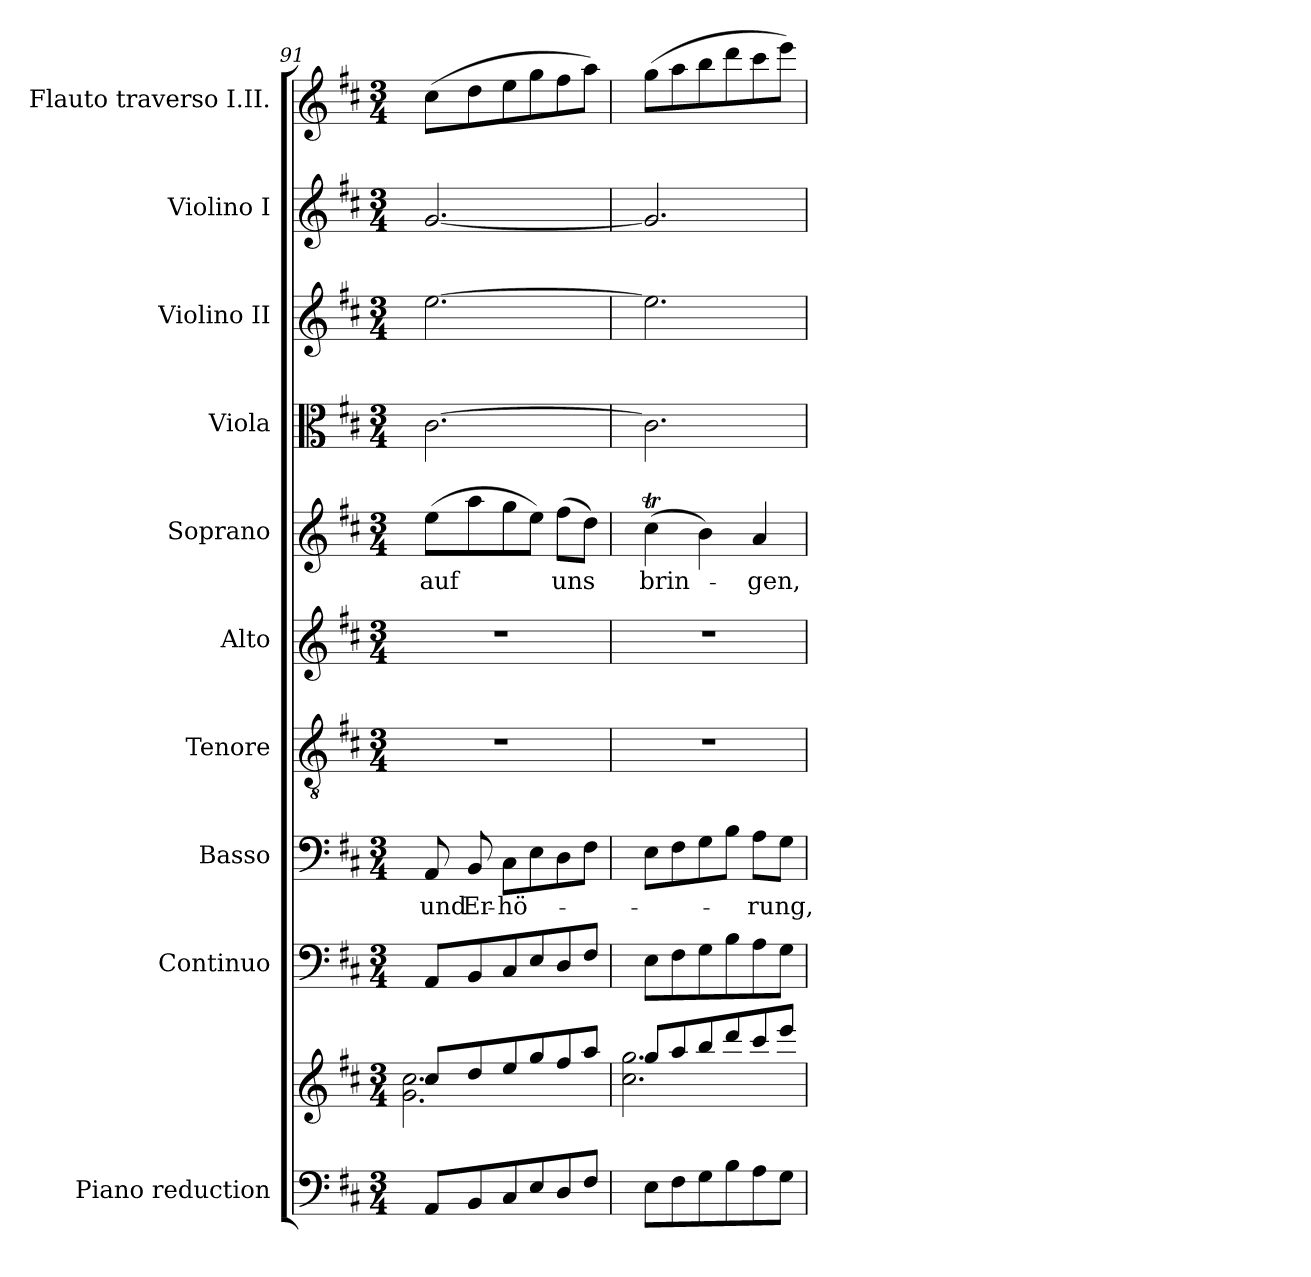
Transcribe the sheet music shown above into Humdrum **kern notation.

**kern	**kern	**kern	**kern	**text	**kern	**kern	**kern	**text	**kern	**kern	**kern	**kern
*part10	*part10	*part9	*part8	*part8	*part7	*part6	*part5	*part5	*part4	*part3	*part2	*part1
*staff11	*staff10	*staff9	*staff8	*staff8	*staff7	*staff6	*staff5	*staff5	*staff4	*staff3	*staff2	*staff1
*I"Piano reduction	*	*I"Continuo	*I"Basso	*	*I"Tenore	*I"Alto	*I"Soprano	*	*I"Viola	*I"Violino II	*I"Violino I	*I"Flauto traverso I.II.
*I'Pno	*	*	*	*	*	*	*	*	*I'Vla	*I'Vln	*I'Vln	*I'Fl
*clefF4	*clefG2	*clefF4	*clefF4	*	*clefGv2	*clefG2	*clefG2	*	*clefC3	*clefG2	*clefG2	*clefG2
*k[f#c#]	*k[f#c#]	*k[f#c#]	*k[f#c#]	*	*k[f#c#]	*k[f#c#]	*k[f#c#]	*	*k[f#c#]	*k[f#c#]	*k[f#c#]	*k[f#c#]
*M3/4	*M3/4	*M3/4	*M3/4	*	*M3/4	*M3/4	*M3/4	*	*M3/4	*M3/4	*M3/4	*M3/4
=91	=91	=91	=91	=91	=91	=91	=91	=91	=91	=91	=91	=91
*	*^	*	*	*	*	*	*	*	*	*	*	*
!	!	!	!	!	!LO:LY:b	!	!	!	!LO:LY:b	!	!	!	!
8AA/L	8cc#/L	2.g\ 2.cc#\	8AA/L	8AA/	und	2.r	2.r	(>8ee\L	auf	[2.c#\	[2.ee\	[2.g/	(>8cc#\L
!	!	!	!	!	!LO:LY:b	!	!	!	!	!	!	!	!
8BB/	8dd/	.	8BB/	8BB/	Er-	.	.	8aa\	.	.	.	.	8dd\
!	!	!	!	!	!LO:LY:b	!	!	!	!	!	!	!	!
8C#/	8ee/	.	8C#/	8C#\L	-hö-	.	.	8gg\	.	.	.	.	8ee\
8E/	8gg/	.	8E/	8E\	.	.	.	8ee\J)	.	.	.	.	8gg\
!	!	!	!	!	!	!	!	!	!LO:LY:b	!	!	!	!
8D/	8ff#/	.	8D/	8D\	.	.	.	(>8ff#\L	uns	.	.	.	8ff#\
8F#/J	8aa/J	.	8F#/J	8F#\J	.	.	.	8dd\J)	.	.	.	.	8aa\J)
=92	=92	=92	=92	=92	=92	=92	=92	=92	=92	=92	=92	=92	=92
!	!	!	!	!	!	!	!	!	!LO:LY:b	!	!	!	!
8E\L	8gg/L	2.cc#\ 2.gg\	8E\L	8E\L	.	2.r	2.r	(>4cc#t\	brin-	2.c#\]	2.ee\]	2.g/]	(>8gg\L
8F#\	8aa/	.	8F#\	8F#\	.	.	.	.	.	.	.	.	8aa\
8G\	8bb/	.	8G\	8G\	.	.	.	4b\)	.	.	.	.	8bb\
8B\	8ddd/	.	8B\	8B\J	.	.	.	.	.	.	.	.	8ddd\
!	!	!	!	!	!LO:LY:b	!	!	!	!LO:LY:b	!	!	!	!
8A\	8ccc#/	.	8A\	8A\L	-rung,	.	.	4a/	-gen,	.	.	.	8ccc#\
8G\J	8eee/J	.	8G\J	8G\J	.	.	.	.	.	.	.	.	8eee\J)
*	*v	*v	*	*	*	*	*	*	*	*	*	*	*
=	=	=	=	=	=	=	=	=	=	=	=	=
*-	*-	*-	*-	*-	*-	*-	*-	*-	*-	*-	*-	*-
